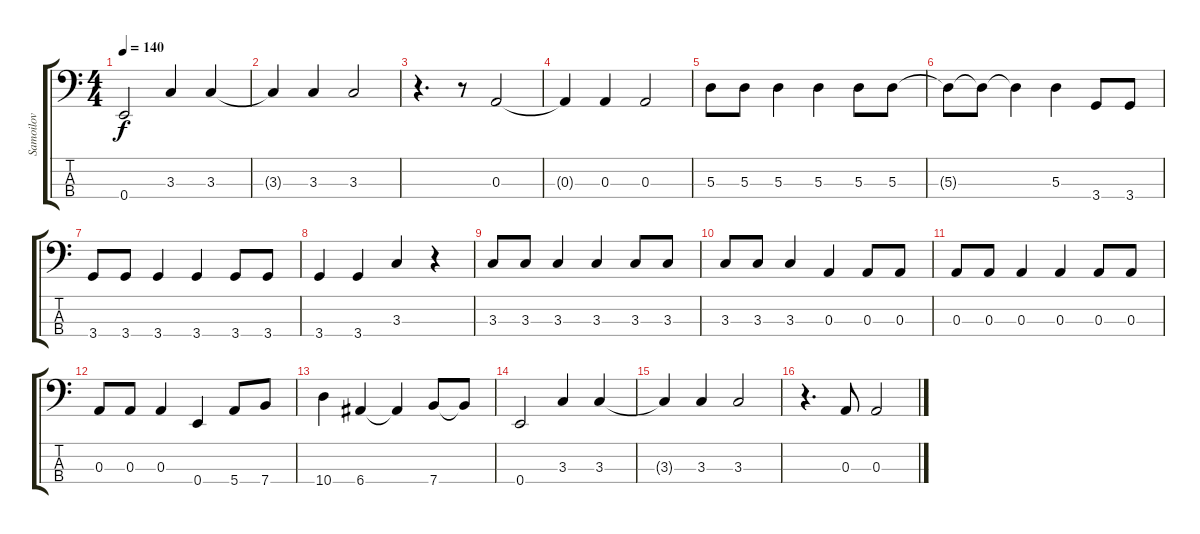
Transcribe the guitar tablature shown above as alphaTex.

\track ("Samoilov" "Samoilov") {instrument electricbasspick}
\staff {score tabs}
\tuning (G2 D2 A1 E1) {hide}
\ts (4 4)
\tempo 140
\clef f4
\ks c
0.4.2{dy f} 3.3.4 3.3.4 |
3.3{t}.4 3.3.4 3.3.2 |
r.4{d} r.8 0.3.2 |
0.3{t}.4 0.3.4 0.3.2 |
5.3.8 5.3.8 5.3.4 5.3.4 5.3.8 5.3.8 |
5.3{t}.8 5.3{t}.8 5.3{t}.4 5.3.4 3.4.8 3.4.8 |
3.4.8 3.4.8 3.4.4 3.4.4 3.4.8 3.4.8 |
3.4.4 3.4.4 3.3.4 r.4 |
3.3.8 3.3.8 3.3.4 3.3.4 3.3.8 3.3.8 |
3.3.8 3.3.8 3.3.4 0.3.4 0.3.8 0.3.8 |
0.3.8 0.3.8 0.3.4 0.3.4 0.3.8 0.3.8 |
0.3.8 0.3.8 0.3.4 0.4.4 5.4.8 7.4.8 |
10.4.4 6.4.4 6.4{t}.4 7.4.8 7.4{t}.8 |
0.4.2 3.3.4 3.3.4 |
3.3{t}.4 3.3.4 3.3.2 |
r.4{d} 0.3.8 0.3.2
